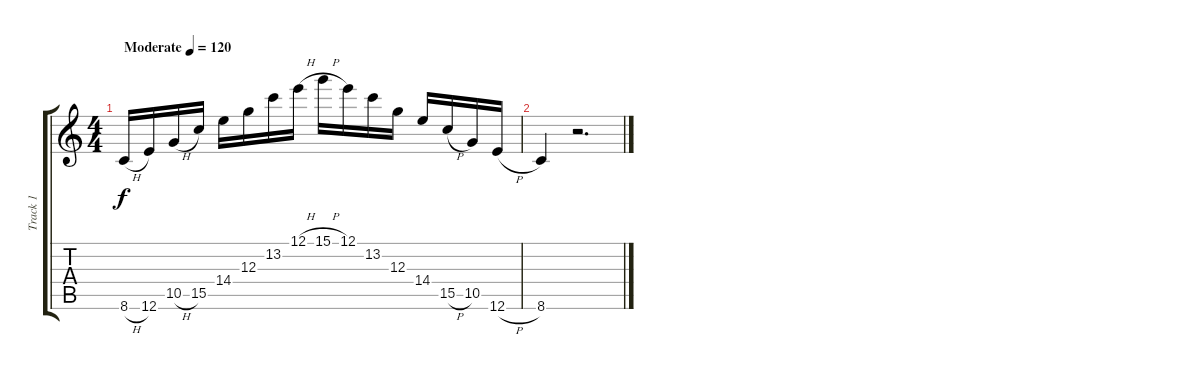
\track ("Track 1" "Track 1") {instrument acousticguitarsteel}
\staff {score tabs}
\tuning (E4 B3 G3 D3 A2 E2) {hide}
\ts (4 4)
\tempo (120 "Moderate")
\clef g2
\ks c
8.6{h}.16{dy f instrument acousticguitarsteel} 12.6.16 10.5{h}.16 15.5.16 14.4.16 12.3.16 13.2.16 12.1{h}.16 15.1{h}.16 12.1.16 13.2.16 12.3.16 14.4.16 15.5{h}.16 10.5.16 12.6{h}.16 |
8.6.4 r.2{d}
